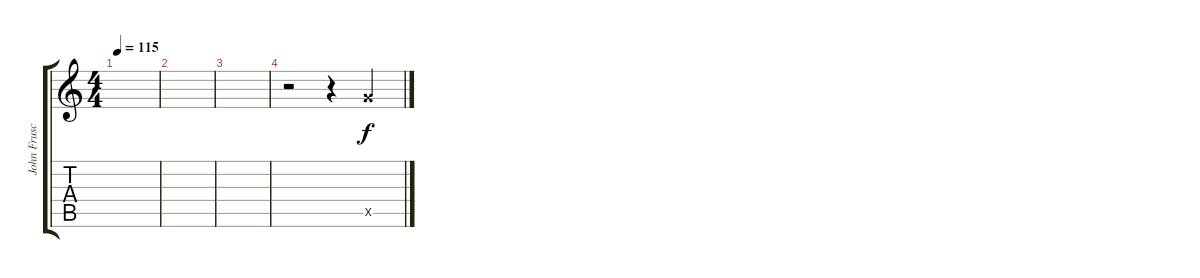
\track ("John Frusciante II" "John Frusc") {instrument electricguitarjazz}
\staff {score tabs}
\tuning (E4 B3 G3 D3 A2 E2) {hide}
\ts (4 4)
\tempo 115
\clef g2
\ks c
|
|
|
r.2 r.4 10.5{x}.4
